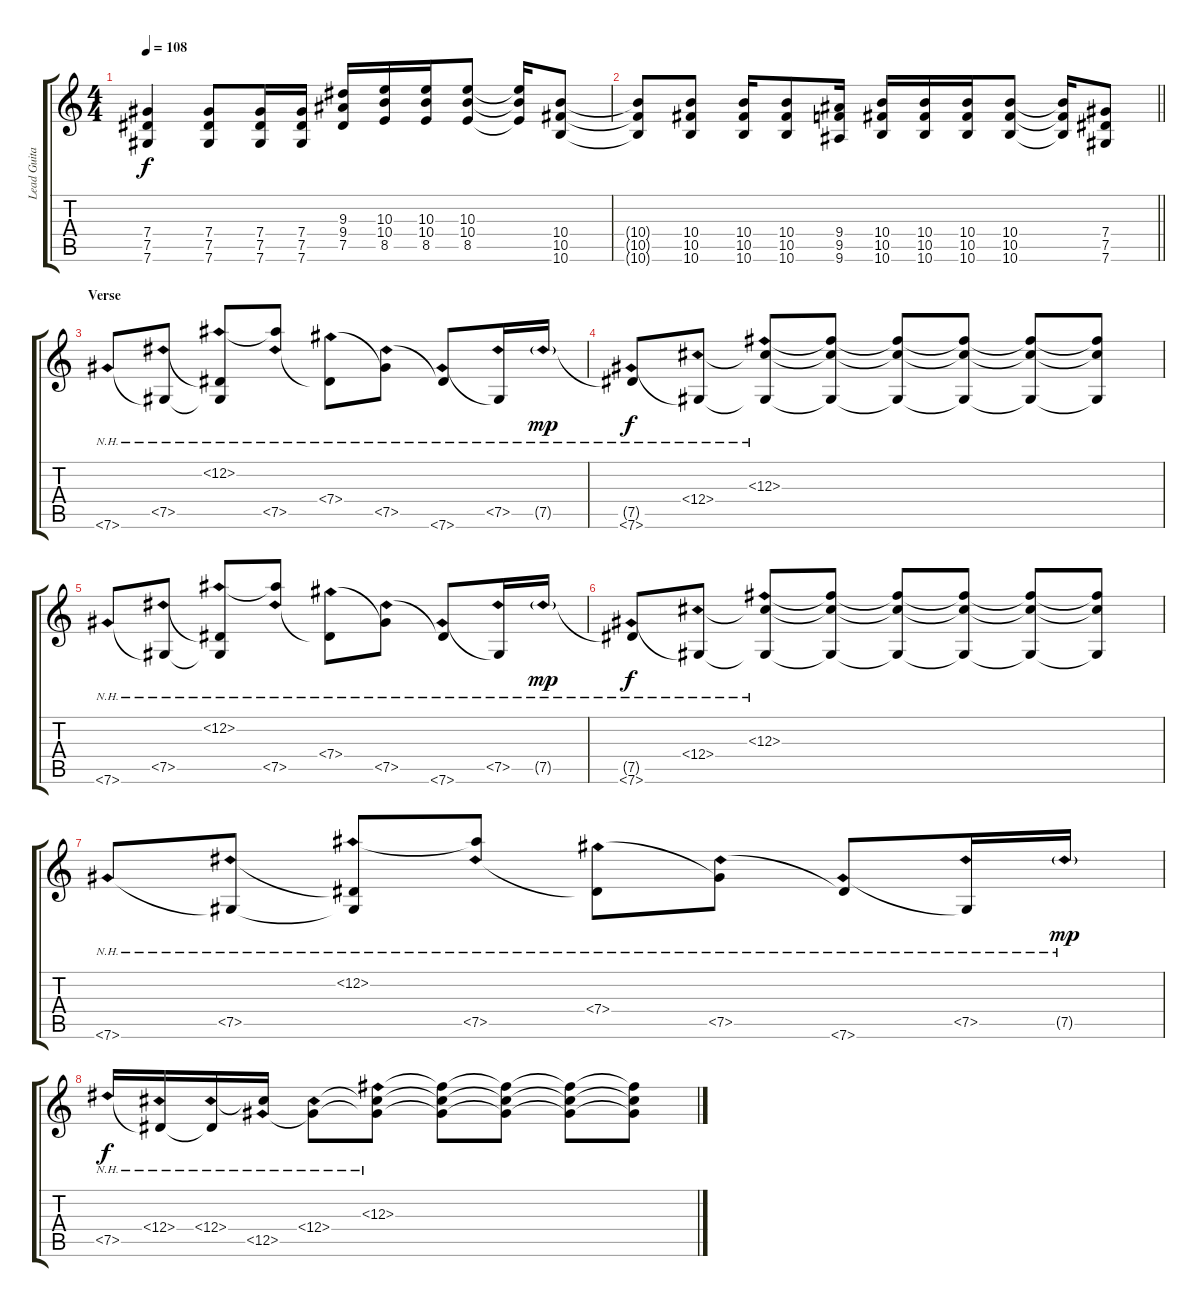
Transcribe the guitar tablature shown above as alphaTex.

\track ("Lead Guitar - Brad Delson" "Lead Guita") {instrument electricguitarjazz}
\staff {score tabs}
\tuning (Eb4 Bb3 Gb3 Db3 Ab2 Db2) {hide}
\ts (4 4)
\tempo 108
\clef g2
\ks c
(7.4 7.5 7.6).4{dy f} (7.4 7.5 7.6).8 (7.4 7.5 7.6).16 (7.4 7.5 7.6).16 (9.3 9.4 7.5).16 (10.3 10.4 8.5).16 (10.3 10.4 8.5).16 (10.3 10.4 8.5).8 (10.3{t} 10.4{t} 8.5{t}).16 (10.4 10.5 10.6).8 |
\barLineRight lightlight
(10.4{t} 10.5{t} 10.6{t}).8 (10.4 10.5 10.6).8 (10.4 10.5 10.6).16 (10.4 10.5 10.6).8 (9.4 9.5 9.6).16 (10.4 10.5 10.6).16 (10.4 10.5 10.6).16 (10.4 10.5 10.6).16 (10.4 10.5 10.6).8 (10.4{t} 10.5{t} 10.6{t}).16 (7.4 7.5 7.6).8 |
\section ("" "Verse")
7.6{nh}.8{volume 12 instrument electricguitarjazz} (7.5{nh} 7.6{t}).8 (12.2{nh} 7.5{t} 7.6{t}).8 (12.2{t} 7.5{nh}).8 (7.4{nh} 7.5{t}).8 (7.4{t} 7.5{nh}).8 (7.5{t} 7.6{nh}).8 (7.5{nh} 7.6{t}).16 7.5{nh g}.16{dy mp} |
(7.5{t} 7.6{nh}).8{dy f} (12.4{nh} 7.6{t}).8 (12.3{nh} 12.4{t} 7.6{t}).8 (12.3{t} 12.4{t} 7.6{t}).8 (12.3{t} 12.4{t} 7.6{t}).8 (12.3{t} 12.4{t} 7.6{t}).8 (12.3{t} 12.4{t} 7.6{t}).8 (12.3{t} 12.4{t} 7.6{t}).8 |
7.6{nh}.8 (7.5{nh} 7.6{t}).8 (12.2{nh} 7.5{t} 7.6{t}).8 (12.2{t} 7.5{nh}).8 (7.4{nh} 7.5{t}).8 (7.4{t} 7.5{nh}).8 (7.5{t} 7.6{nh}).8 (7.5{nh} 7.6{t}).16 7.5{nh g}.16{dy mp} |
(7.5{t} 7.6{nh}).8{dy f} (12.4{nh} 7.6{t}).8 (12.3{nh} 12.4{t} 7.6{t}).8 (12.3{t} 12.4{t} 7.6{t}).8 (12.3{t} 12.4{t} 7.6{t}).8 (12.3{t} 12.4{t} 7.6{t}).8 (12.3{t} 12.4{t} 7.6{t}).8 (12.3{t} 12.4{t} 7.6{t}).8 |
7.6{nh}.8 (7.5{nh} 7.6{t}).8 (12.2{nh} 7.5{t} 7.6{t}).8 (12.2{t} 7.5{nh}).8 (7.4{nh} 7.5{t}).8 (7.4{t} 7.5{nh}).8 (7.5{t} 7.6{nh}).8 (7.5{nh} 7.6{t}).16 7.5{nh g}.16{dy mp} |
7.5{nh}.16{dy f} (12.4{nh} 7.5{t}).16 (12.4{nh} 7.5{t}).16 (12.4{t} 12.5{nh}).16 (12.4{nh} 12.5{t}).8 (12.3{nh} 12.4{t} 12.5{t}).8 (12.3{t} 12.4{t} 12.5{t}).8 (12.3{t} 12.4{t} 12.5{t}).8 (12.3{t} 12.4{t} 12.5{t}).8 (12.3{t} 12.4{t} 12.5{t}).8
